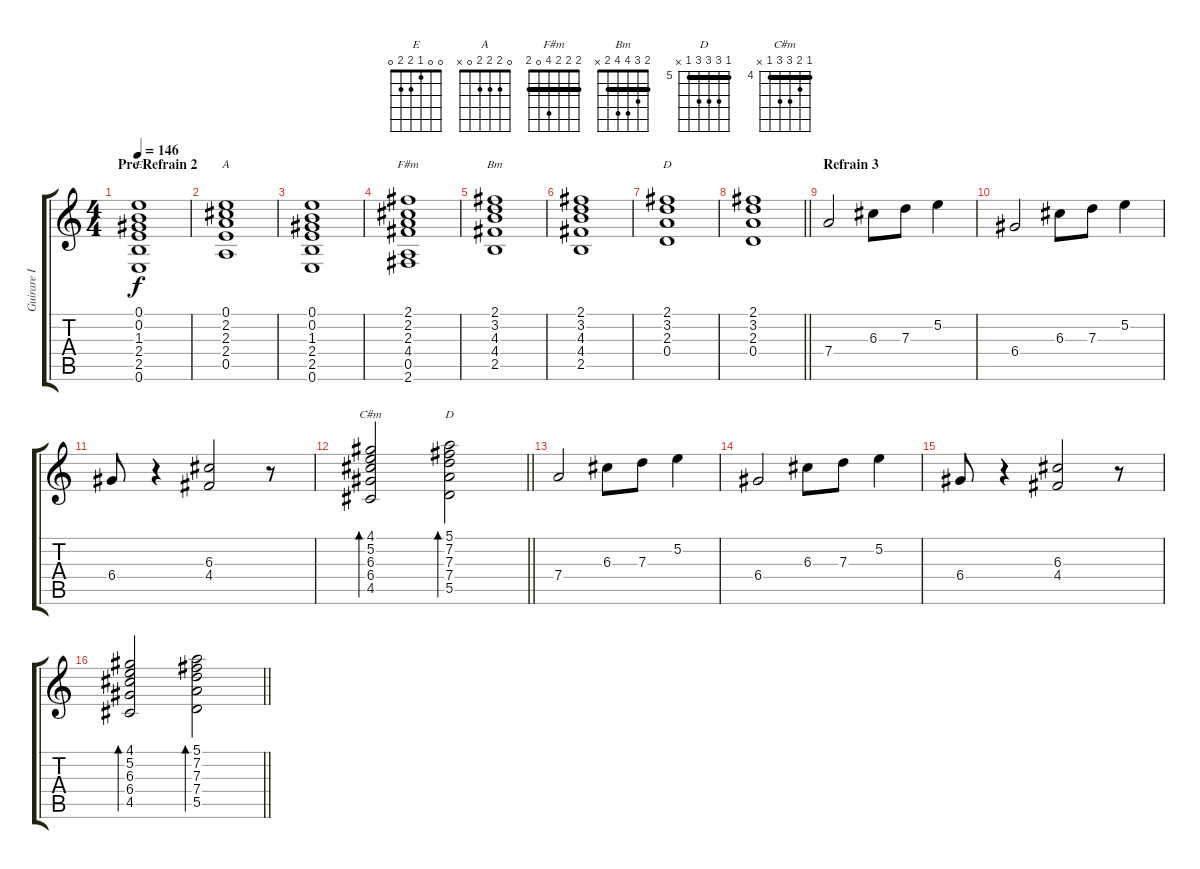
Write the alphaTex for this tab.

\track ("Guirare I" "Guirare I") {instrument electricguitarclean}
\staff {score tabs}
\tuning (E4 B3 G3 D3 A2 E2) {hide}
\chord ("E" 0 0 1 2 2 0)
\chord ("A" 0 2 2 2 0 x)
\chord ("F#m" 2 2 2 4 0 2) {barre 2}
\chord ("Bm" 2 3 4 4 2 x) {barre 2}
\chord ("D" 2 3 2 0 x x) {barre 2}
\chord ("C#m" 4 5 6 6 4 x) {firstfret 4 barre 4}
\chord ("D" 5 7 7 7 5 x) {firstfret 5 barre 5}
\ts (4 4)
\section ("" "Pre Refrain 2")
\tempo 146
\clef g2
\ks c
(0.1 0.2 1.3 2.4 2.5 0.6).1{ch "E" dy f} |
(0.1 2.2 2.3 2.4 0.5).1{ch "A"} |
(0.1 0.2 1.3 2.4 2.5 0.6).1 |
(2.1 2.2 2.3 4.4 0.5 2.6).1{ch "F#m"} |
(2.1 3.2 4.3 4.4 2.5).1{ch "Bm"} |
(2.1 3.2 4.3 4.4 2.5).1 |
(2.1 3.2 2.3 0.4).1{ch "D"} |
\barLineRight lightlight
(2.1 3.2 2.3 0.4).1 |
\section ("" "Refrain 3")
7.4.2 6.3.8 7.3.8 5.2.4 |
6.4.2 6.3.8 7.3.8 5.2.4 |
6.4.8 r.4 (6.3 4.4).2 r.8 |
\barLineRight lightlight
(4.1 5.2 6.3 6.4 4.5).2{bd 60 ch "C#m"} (5.1 7.2 7.3 7.4 5.5).2{bd 60 ch "D"} |
7.4.2 6.3.8 7.3.8 5.2.4 |
6.4.2 6.3.8 7.3.8 5.2.4 |
6.4.8 r.4 (6.3 4.4).2 r.8 |
\barLineRight lightlight
(4.1 5.2 6.3 6.4 4.5).2{bd 60} (5.1 7.2 7.3 7.4 5.5).2{bd 60}
